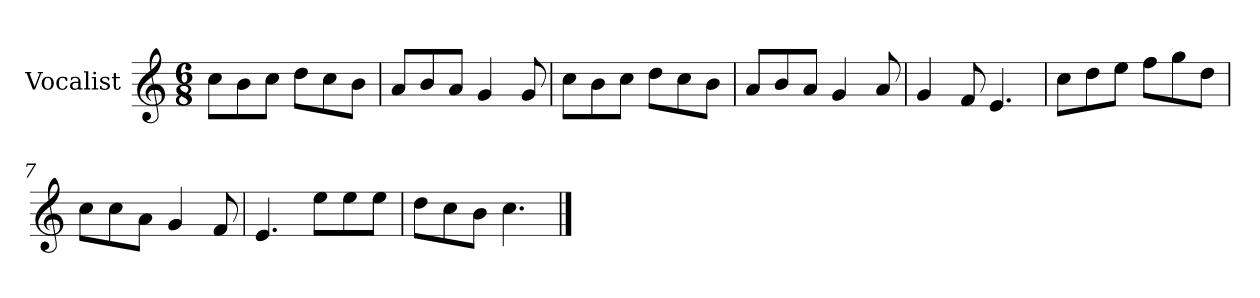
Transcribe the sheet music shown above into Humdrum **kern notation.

**kern
*part1
*staff1
*I"Vocalist
*k[]
*C:
*M6/8
=1
8ccL
8b
8ccJ
8ddL
8cc
8bJ
=2
8aL
8b
8aJ
4g
8g
=3
8ccL
8b
8ccJ
8ddL
8cc
8bJ
=4
8aL
8b
8aJ
4g
8a
=5
4g
8f
4.e
=6
8ccL
8dd
8eeJ
8ffL
8gg
8ddJ
=7
8ccL
8cc
8aJ
4g
8f
=8
4.e
8eeL
8ee
8eeJ
=9
8ddL
8cc
8bJ
4.cc
==
*-
